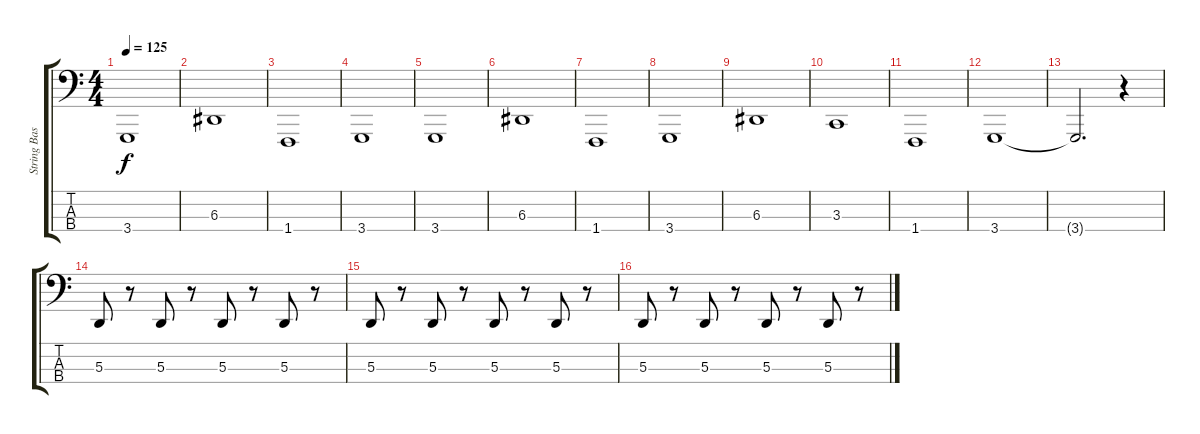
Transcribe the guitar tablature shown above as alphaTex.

\track ("String Bass" "String Bas") {instrument stringensemble1}
\staff {score tabs}
\tuning (G2 D2 A1 E1) {hide}
\ts (4 4)
\tempo 125
\clef f4
\ks c
3.4.1{dy f} |
6.3.1 |
1.4.1 |
3.4.1 |
3.4.1 |
6.3.1 |
1.4.1 |
3.4.1 |
6.3.1 |
3.3.1 |
1.4.1 |
3.4.1 |
3.4{t}.2{d} r.4 |
5.3.8 r.8 5.3.8 r.8 5.3.8 r.8 5.3.8 r.8 |
5.3.8 r.8 5.3.8 r.8 5.3.8 r.8 5.3.8 r.8 |
5.3.8 r.8 5.3.8 r.8 5.3.8 r.8 5.3.8 r.8
